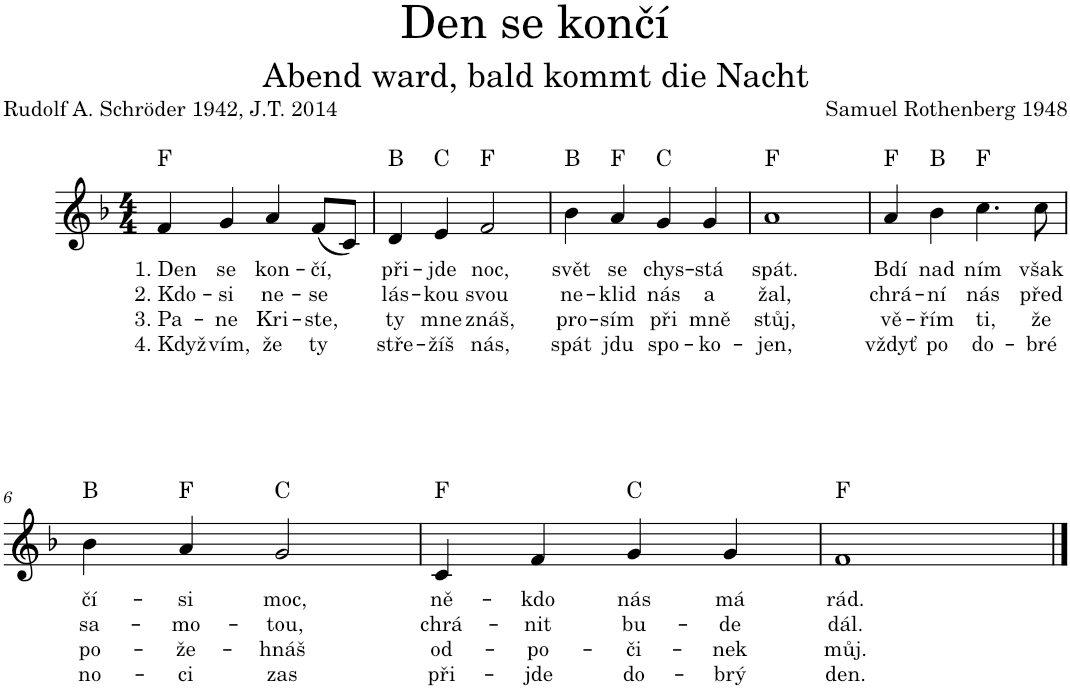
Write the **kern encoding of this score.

**kern	**text	**text	**text	**text	**harte
*part1	*part1	*part1	*part1	*part1	*part1
*staff1	*staff1	*staff1	*staff1	*staff1	*
*I"Zpěv	*	*	*	*	*
*clefG2	*	*	*	*	*
*k[b-]	*	*	*	*	*
*M4/4	*	*	*	*	*
=1	=1	=1	=1	=1	=1
!	!LO:LY:b	!LO:LY:b	!LO:LY:b	!LO:LY:b	!
4f/	1. Den	2. Kdo-	3. Pa-	4. Když	F:maj
!	!LO:LY:b	!LO:LY:b	!LO:LY:b	!LO:LY:b	!
4g/	se	-si	-ne	vím,	.
!	!LO:LY:b	!LO:LY:b	!LO:LY:b	!LO:LY:b	!
4a/	kon-	ne-	Kri-	že	.
!	!LO:LY:b	!LO:LY:b	!LO:LY:b	!LO:LY:b	!
(8f/L	-čí,	-se	ste,	ty	.
8c/J)	.	.	.	.	.
=2	=2	=2	=2	=2	=2
!	!LO:LY:b	!LO:LY:b	!LO:LY:b	!LO:LY:b	!
4d/	při-	lás-	ty	stře-	Bb:maj
!	!LO:LY:b	!LO:LY:b	!LO:LY:b	!LO:LY:b	!
4e/	-jde	-kou	mne	-žíš	C:maj
!	!LO:LY:b	!LO:LY:b	!LO:LY:b	!LO:LY:b	!
2f/	noc,	svou	znáš,	nás,	F:maj
=3	=3	=3	=3	=3	=3
!	!LO:LY:b	!LO:LY:b	!LO:LY:b	!LO:LY:b	!
4b-\	svět	ne-	pro-	spát	Bb:maj
!	!LO:LY:b	!LO:LY:b	!LO:LY:b	!LO:LY:b	!
4a/	se	-klid	-sím	jdu	F:maj
!	!LO:LY:b	!LO:LY:b	!LO:LY:b	!LO:LY:b	!
4g/	chys-	nás	při	spo-	C:maj
!	!LO:LY:b	!LO:LY:b	!LO:LY:b	!LO:LY:b	!
4g/	-stá	a	mně	-ko-	.
=4	=4	=4	=4	=4	=4
!	!LO:LY:b	!LO:LY:b	!LO:LY:b	!LO:LY:b	!
1a	spát.	žal,	stůj,	-jen,	F:maj
=5	=5	=5	=5	=5	=5
!	!LO:LY:b	!LO:LY:b	!LO:LY:b	!LO:LY:b	!
4a/	Bdí	chrá-	vě-	vždyť	F:maj
!	!LO:LY:b	!LO:LY:b	!LO:LY:b	!LO:LY:b	!
4b-\	nad	-ní	-řím	po	Bb:maj
!	!LO:LY:b	!LO:LY:b	!LO:LY:b	!LO:LY:b	!
4.cc\	ním	nás	ti,	do-	F:maj
!	!LO:LY:b	!LO:LY:b	!LO:LY:b	!LO:LY:b	!
8cc\	však	před	že	-bré	.
!!LO:LB:g=z
=6	=6	=6	=6	=6	=6
!	!LO:LY:b	!LO:LY:b	!LO:LY:b	!LO:LY:b	!
4b-\	čí-	sa-	po-	no-	Bb:maj
!	!LO:LY:b	!LO:LY:b	!LO:LY:b	!LO:LY:b	!
4a/	-si	-mo-	-že-	-ci	F:maj
!	!LO:LY:b	!LO:LY:b	!LO:LY:b	!LO:LY:b	!
2g/	moc,	-tou,	-hnáš	zas	C:maj
=7	=7	=7	=7	=7	=7
!	!LO:LY:b	!LO:LY:b	!LO:LY:b	!LO:LY:b	!
4c/	ně-	chrá-	od-	při-	F:maj
!	!LO:LY:b	!LO:LY:b	!LO:LY:b	!LO:LY:b	!
4f/	-kdo	-nit	-po-	-jde	.
!	!LO:LY:b	!LO:LY:b	!LO:LY:b	!LO:LY:b	!
4g/	nás	bu-	-či-	do-	C:maj
!	!LO:LY:b	!LO:LY:b	!LO:LY:b	!LO:LY:b	!
4g/	má	-de	-nek	-brý	.
=8	=8	=8	=8	=8	=8
!	!LO:LY:b	!LO:LY:b	!LO:LY:b	!LO:LY:b	!
1f	rád.	dál.	můj.	den.	F:maj
==	==	==	==	==	==
*-	*-	*-	*-	*-	*-
